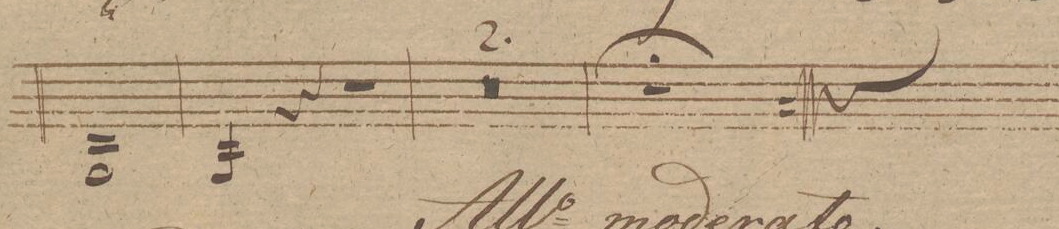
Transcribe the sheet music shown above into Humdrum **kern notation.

**kern
*I"Clarino 2do in E
*clefG2
*k[]
*met(c)
*M4/4
1E
=44
4E
4r
2r
=45
0r
=46
=47
1r;
==
*-
